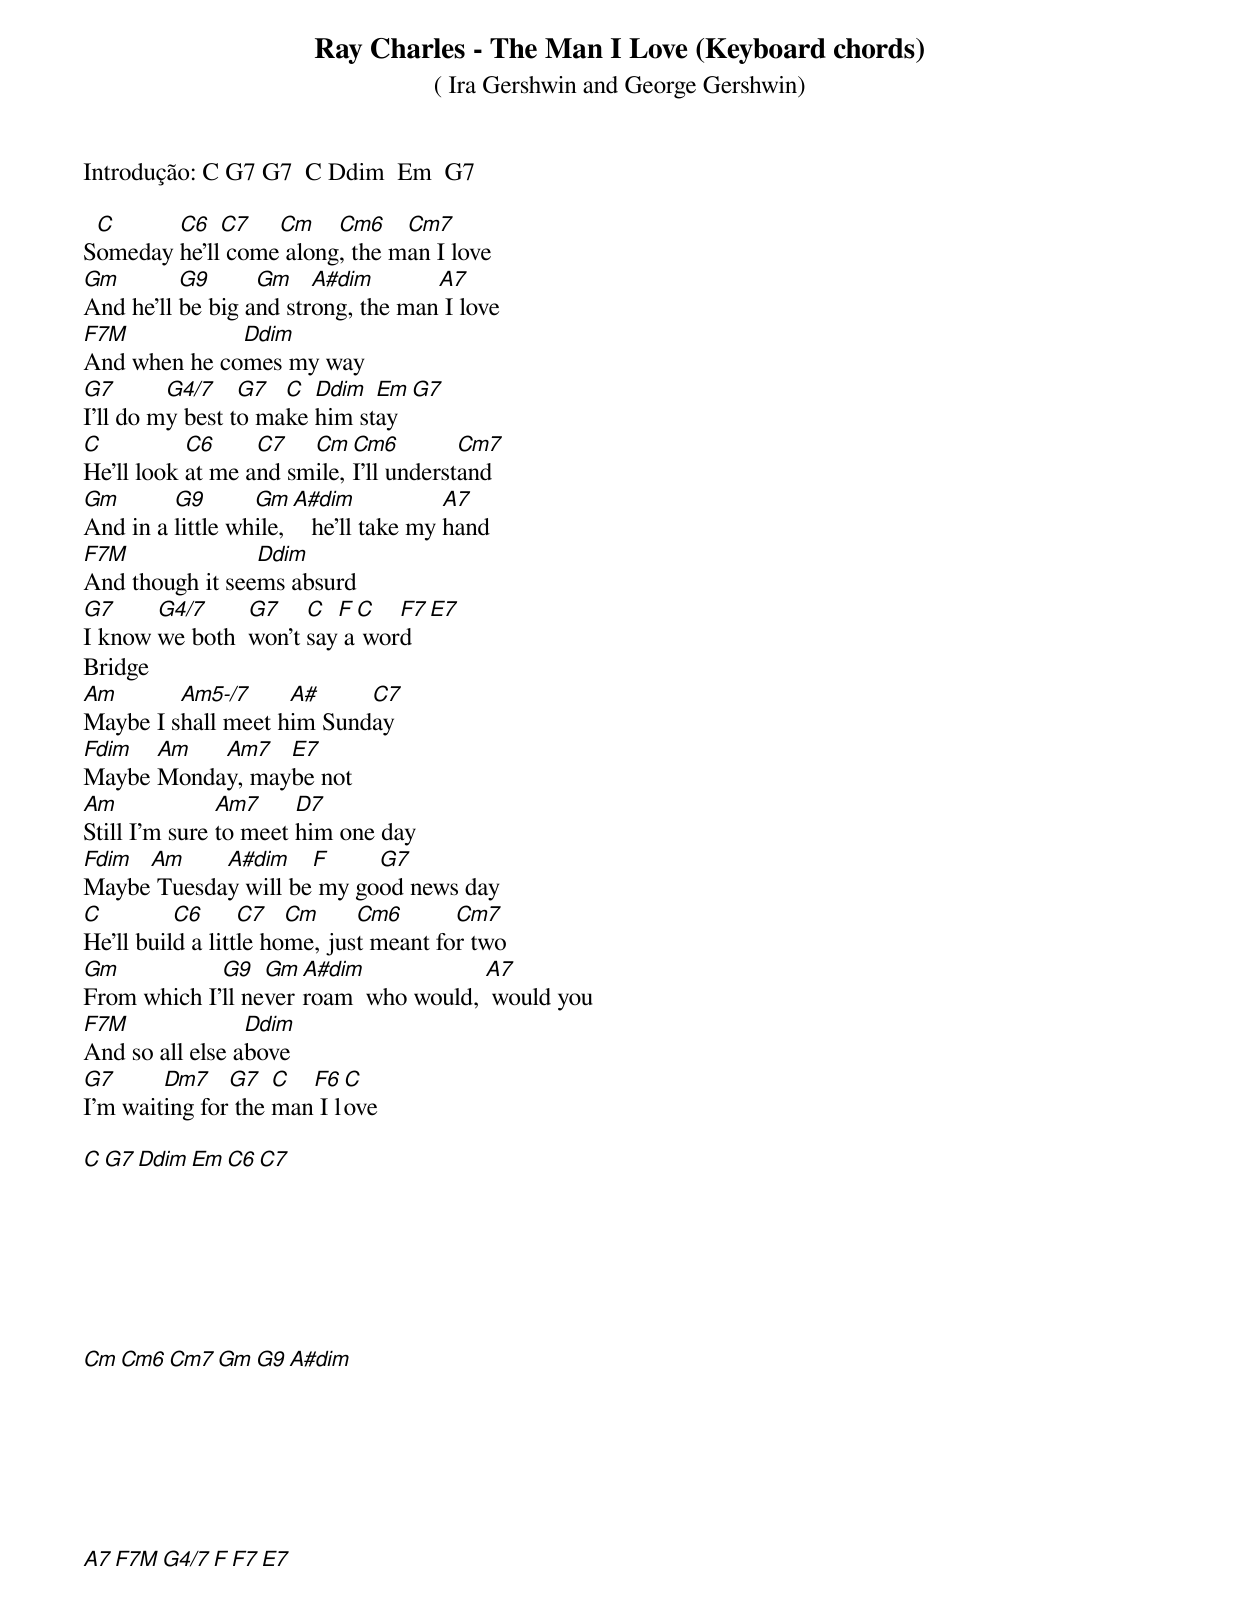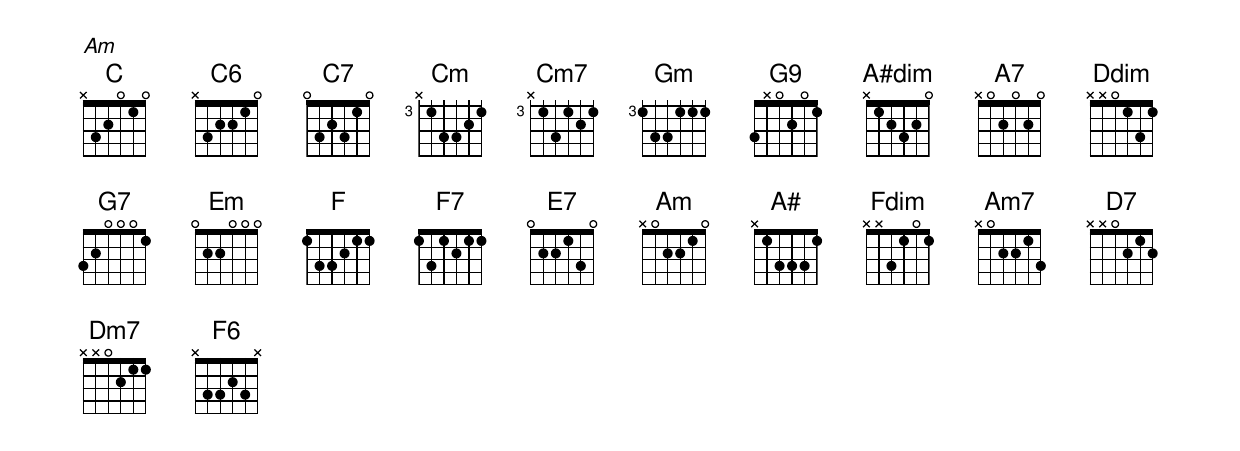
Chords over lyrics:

Ray Charles - The Man I Love (Keyboard chords)
( Ira Gershwin and George Gershwin)


Introdução: C G7 G7  C Ddim  Em  G7

 C      C6   C7   Cm    Cm6    Cm7
Someday he'll come along, the man I love
Gm        G9      Gm    A#dim       A7
And he'll be big and strong, the man I love
F7M           Ddim
And when he comes my way
G7       G4/7    G7  C  Ddim  Em G7
I'll do my best to make him stay
C          C6     C7   Cm   Cm6         Cm7
He'll look at me and smile, I'll understand
Gm       G9       Gm  A#dim            A7
And in a little while,   he'll take my hand
F7M              Ddim
And though it seems absurd
G7     G4/7     G7    C  F C   F7 E7
I know we both  won't say a word
Bridge
Am       Am5-/7     A#     C7
Maybe I shall meet him Sunday
Fdim  Am   Am7   E7
Maybe Monday, maybe not
Am             Am7     D7
Still I'm sure to meet him one day
Fdim Am     A#dim    F     G7
Maybe Tuesday will be my good news day
C         C6      C7   Cm     Cm6       Cm7
He'll build a little home, just meant for two
Gm           G9   Gm  A#dim            A7
From which I'll never roam  who would,  would you
F7M              Ddim
And so all else above
G7      Dm7    G7   C  F6  C
I'm waiting for the man I love

  C      G7     Ddim   Em     C6     C7







  Cm     Cm6    Cm7    Gm     G9     A#dim







  A7     F7M    G4/7   F      F7     E7







  Am
